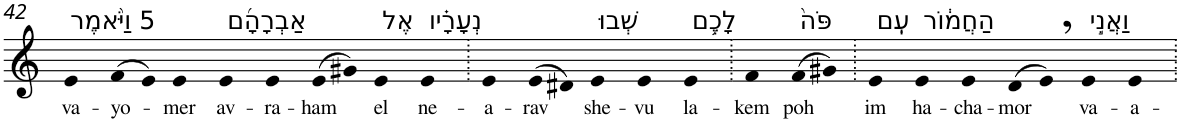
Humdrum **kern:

**kern	**text
*part1	*part1
*staff1	*staff1
*I"Piano	*
*I'Pno	*
!!LO:PB:g=z
*clefG2	*
*k[]	*
=42	=42
!LO:TX:a:t=5 וַיֹּ֨אמֶר	!
!	!LO:LY:b
4e	va-
!	!LO:LY:b
(>8f	-yo-
8e)	.
!	!LO:LY:b
4e	-mer
!LO:TX:a:t=אַבְרָהָ֜ם	!
!	!LO:LY:b
4e	av-
!	!LO:LY:b
4e	-ra-
!	!LO:LY:b
(>8e	-ham
8g#X)	.
!LO:TX:a:t=אֶל	!
!	!LO:LY:b
4e	el
!LO:TX:a:t=נְעָרָ֗יו	!
!	!LO:LY:b
4e	ne-
=43.	=43.
!	!LO:LY:b
4e	-a-
!	!LO:LY:b
(>8e	-rav
8d#X)	.
!LO:TX:a:t=שְׁבוּ	!
!	!LO:LY:b
4e	she-
!	!LO:LY:b
4e	-vu
!LO:TX:a:t=לָכֶ֥ם	!
!	!LO:LY:b
4e	la-
=44.	=44.
!	!LO:LY:b
4f	-kem
!LO:TX:a:t=פֹּה֙	!
!	!LO:LY:b
(>8f	poh
8g#X)	.
=45.	=45.
!LO:TX:a:t=עִֽם	!
!	!LO:LY:b
4e	im
!LO:TX:a:t=הַחֲמ֔וֹר	!
!	!LO:LY:b
4e	ha-
!	!LO:LY:b
4e	-cha-
!	!LO:LY:b
(>8d	-mor
8e,)	.
!LO:TX:a:t=וַאֲנִ֣י	!
!	!LO:LY:b
4e	va-
!	!LO:LY:b
4e	-a-
=.	=.
*-	*-
